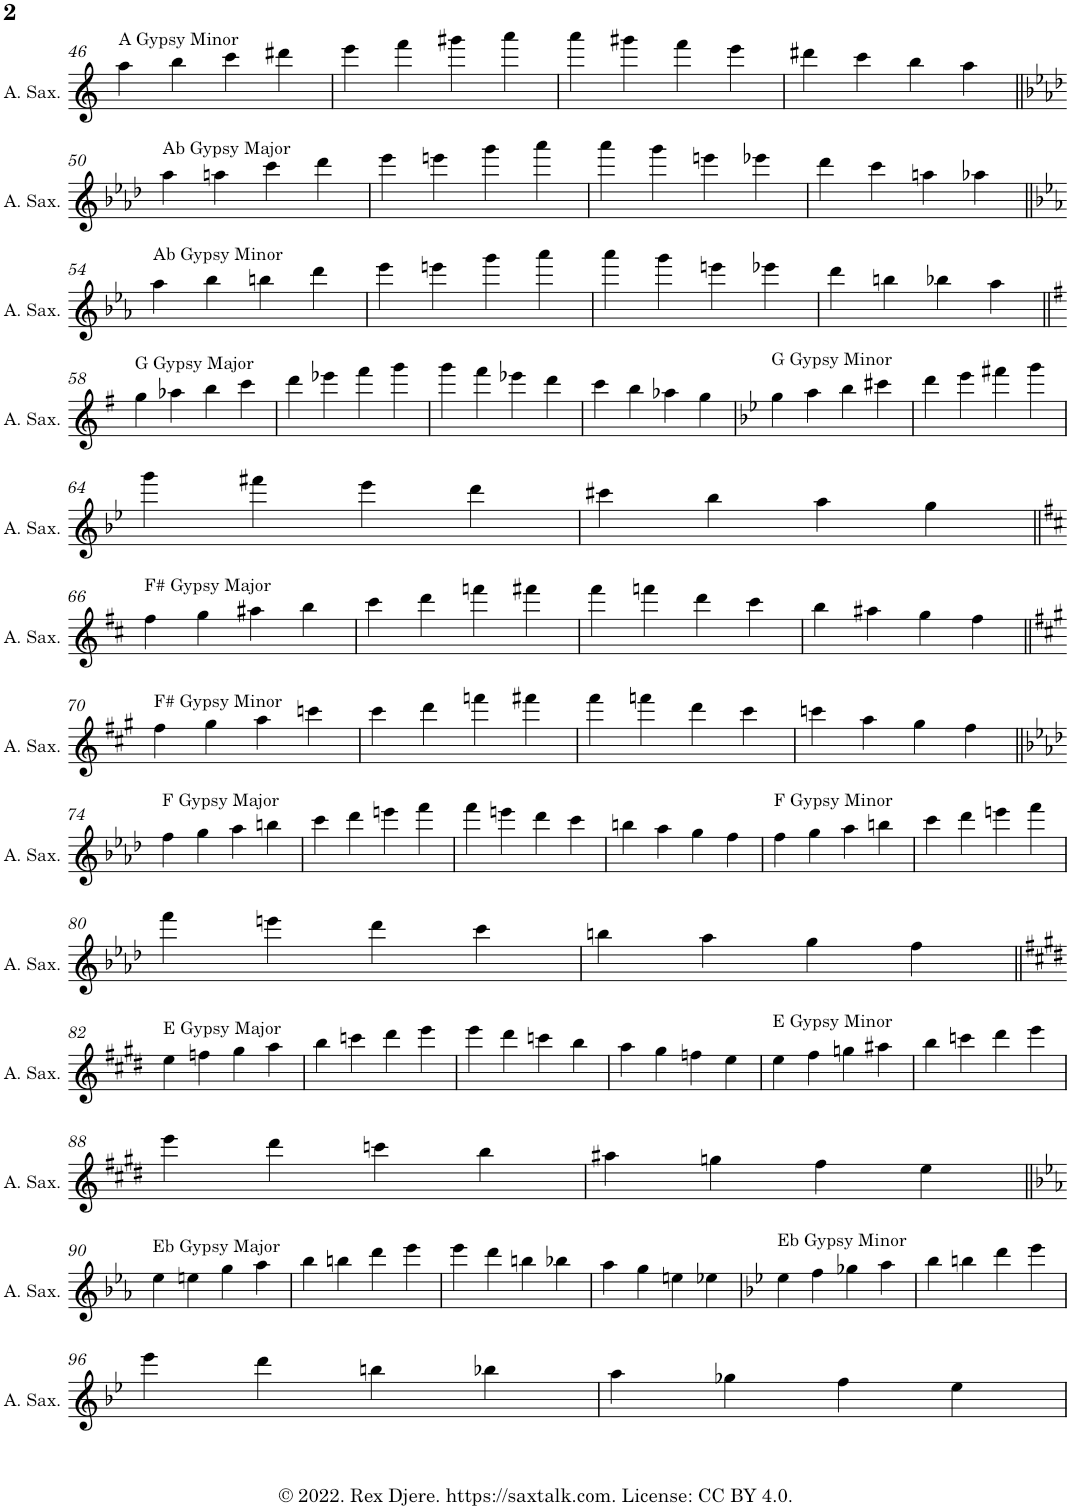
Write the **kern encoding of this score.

**kern
*part1
*staff1
*I"Alto Saxophone
*I'A. Sax.
!!LO:PB:g=z
*clefG2
*Trd5c9
*k[]
*M4/4
=46
!LO:TX:a:t=A Gypsy Minor
4aa\
4bb\
4ccc\
4ddd#X\
=47
4eee\
4fff\
4ggg#X\
4aaa\
=48
4aaa\
4ggg#X\
4fff\
4eee\
=49
4ddd#X\
4ccc\
4bb\
4aa\
!!LO:LB:g=z
=50||
*k[b-e-a-d-]
!LO:TX:a:t=Ab Gypsy Major
4aa-\
4aan\
4ccc\
4ddd-\
=51
4eee-\
4eeen\
4ggg\
4aaa-\
=52
4aaa-\
4ggg\
4eeen\
4eee-X\
=53
4ddd-\
4ccc\
4aan\
4aa-X\
!!LO:LB:g=z
=54||
*k[b-e-a-]
!LO:TX:a:t=Ab Gypsy Minor
4aa-\
4bb-\
4bbn\
4ddd\
=55
4eee-\
4eeen\
4ggg\
4aaa-\
=56
4aaa-\
4ggg\
4eeen\
4eee-X\
=57
4ddd\
4bbn\
4bb-X\
4aa-\
!!LO:LB:g=z
=58||
*k[f#]
!LO:TX:a:t=G Gypsy Major
4gg\
4aa-X\
4bb\
4ccc\
=59
4ddd\
4eee-X\
4fff#\
4ggg\
=60
4ggg\
4fff#\
4eee-X\
4ddd\
=61
4ccc\
4bb\
4aa-X\
4gg\
=62
*k[b-e-]
!LO:TX:a:t=G Gypsy Minor
4gg\
4aa\
4bb-\
4ccc#X\
=63
4ddd\
4eee-\
4fff#X\
4ggg\
!!LO:LB:g=z
=64
4ggg\
4fff#X\
4eee-\
4ddd\
=65
4ccc#X\
4bb-\
4aa\
4gg\
!!LO:LB:g=z
=66||
*k[f#c#]
!LO:TX:a:t=F# Gypsy Major
4ff#\
4gg\
4aa#X\
4bb\
=67
4ccc#\
4ddd\
4fffn\
4fff#X\
=68
4fff#\
4fffn\
4ddd\
4ccc#\
=69
4bb\
4aa#X\
4gg\
4ff#\
!!LO:LB:g=z
=70||
*k[f#c#g#]
!LO:TX:a:t=F# Gypsy Minor
4ff#\
4gg#\
4aa\
4cccn\
=71
4ccc#\
4ddd\
4fffn\
4fff#X\
=72
4fff#\
4fffn\
4ddd\
4ccc#\
=73
4cccn\
4aa\
4gg#\
4ff#\
!!LO:LB:g=z
=74||
*k[b-e-a-d-]
!LO:TX:a:t=F Gypsy Major
4ff\
4gg\
4aa-\
4bbn\
=75
4ccc\
4ddd-\
4eeen\
4fff\
=76
4fff\
4eeen\
4ddd-\
4ccc\
=77
4bbn\
4aa-\
4gg\
4ff\
=78
!LO:TX:a:t=F Gypsy Minor
4ff\
4gg\
4aa-\
4bbn\
=79
4ccc\
4ddd-\
4eeen\
4fff\
!!LO:LB:g=z
=80
4fff\
4eeen\
4ddd-\
4ccc\
=81
4bbn\
4aa-\
4gg\
4ff\
!!LO:LB:g=z
=82||
*k[f#c#g#d#]
!LO:TX:a:t=E Gypsy Major
4ee\
4ffn\
4gg#\
4aa\
=83
4bb\
4cccn\
4ddd#\
4eee\
=84
4eee\
4ddd#\
4cccn\
4bb\
=85
4aa\
4gg#\
4ffn\
4ee\
=86
!LO:TX:a:t=E Gypsy Minor
4ee\
4ff#\
4ggn\
4aa#X\
=87
4bb\
4cccn\
4ddd#\
4eee\
!!LO:LB:g=z
=88
4eee\
4ddd#\
4cccn\
4bb\
=89
4aa#X\
4ggn\
4ff#\
4ee\
!!LO:LB:g=z
=90||
*k[b-e-a-]
!LO:TX:a:t=Eb Gypsy Major
4ee-\
4een\
4gg\
4aa-\
=91
4bb-\
4bbn\
4ddd\
4eee-\
=92
4eee-\
4ddd\
4bbn\
4bb-X\
=93
4aa-\
4gg\
4een\
4ee-X\
=94
*k[b-e-]
!LO:TX:a:t=Eb Gypsy Minor
4ee-\
4ff\
4gg-X\
4aa\
=95
4bb-\
4bbn\
4ddd\
4eee-\
!!LO:LB:g=z
=96
4eee-\
4ddd\
4bbn\
4bb-X\
=97
4aa\
4gg-X\
4ff\
4ee-\
=
*-
